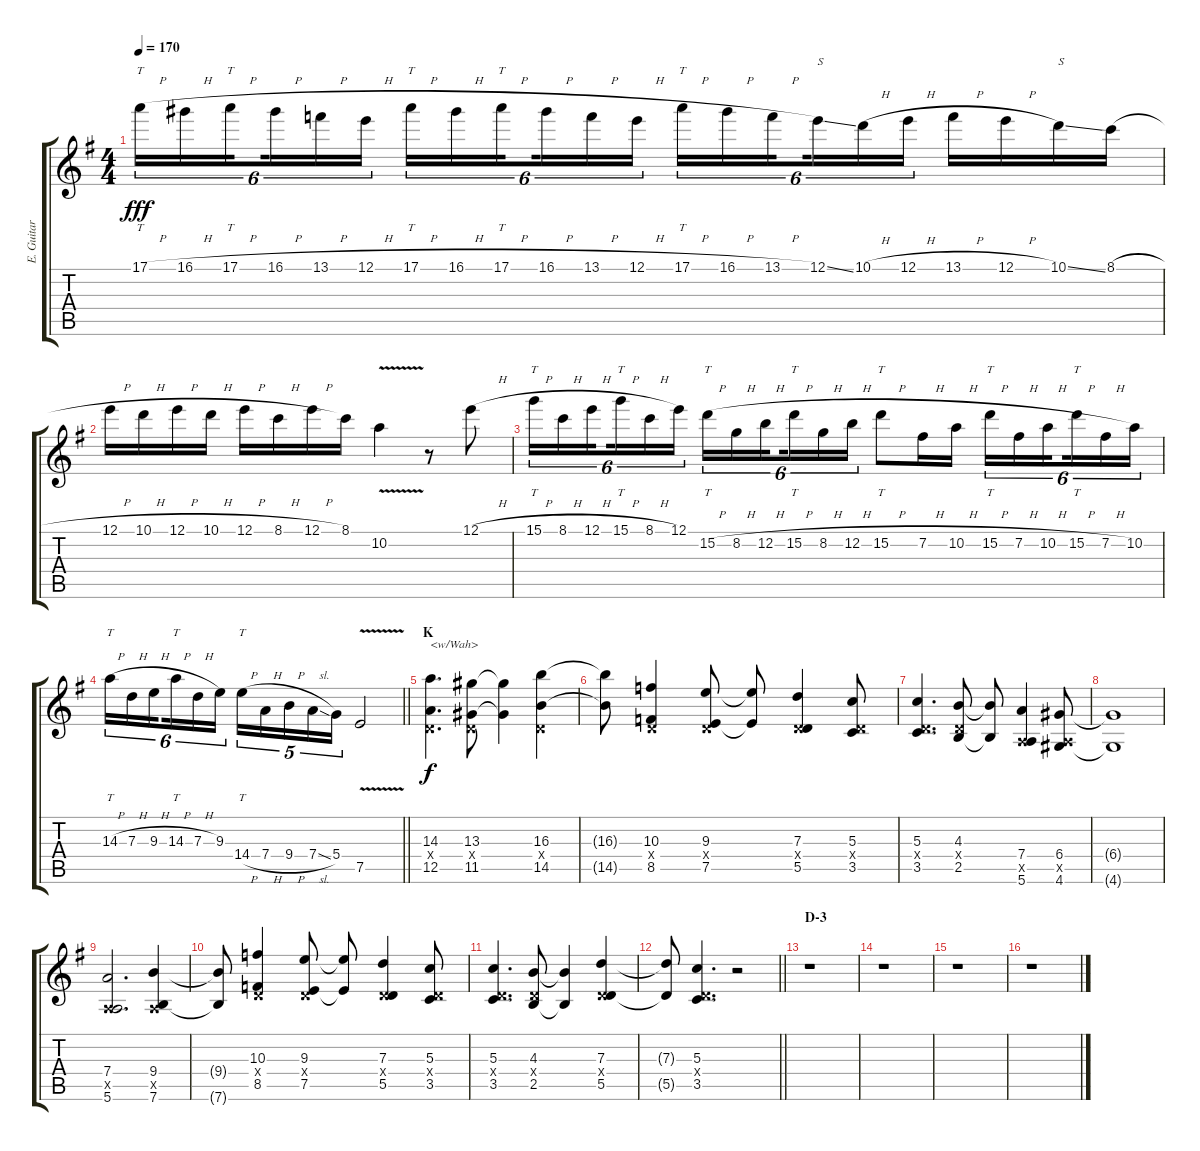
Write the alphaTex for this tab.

\track ("E. Guitar III" "E. Guitar ") {instrument overdrivenguitar}
\staff {score tabs}
\tuning (E4 B3 G3 D3 A2 E2) {hide}
\ts (4 4)
\tempo 170
\clef g2
\ks g
17.1{h}.16{tt tu (6 4) dy fff} 16.1{h}.16{tu (6 4)} 17.1{h}.16{tt tu (6 4) beam splitsecondary} 16.1{h}.16{tu (6 4)} 13.1{h}.16{tu (6 4)} 12.1{h}.16{tu (6 4)} 17.1{h}.16{tt tu (6 4)} 16.1{h}.16{tu (6 4)} 17.1{h}.16{tt tu (6 4) beam splitsecondary} 16.1{h}.16{tu (6 4)} 13.1{h}.16{tu (6 4)} 12.1{h}.16{tu (6 4)} 17.1{h}.16{tt tu (6 4)} 16.1{h}.16{tu (6 4)} 13.1{h}.16{tu (6 4) beam splitsecondary} 12.1{ss}.16{tu (6 4) txt "S"} 10.1{h}.16{tu (6 4)} 12.1{h}.16{tu (6 4)} 13.1{h}.16 12.1{h}.16 10.1{ss}.16{txt "S"} 8.1{h}.16 |
12.1{h}.16 10.1{h}.16 12.1{h}.16 10.1{h}.16 12.1{h}.16 8.1{h}.16 12.1{h}.16 8.1.16 10.2{v}.4 r.8 12.1{h}.8 |
15.1{h}.16{tt tu (6 4)} 8.1{h}.16{tu (6 4)} 12.1{h}.16{tu (6 4) beam splitsecondary} 15.1{h}.16{tt tu (6 4)} 8.1{h}.16{tu (6 4)} 12.1.16{tu (6 4)} 15.2{h}.16{tt tu (6 4)} 8.2{h}.16{tu (6 4)} 12.2{h}.16{tu (6 4) beam splitsecondary} 15.2{h}.16{tt tu (6 4)} 8.2{h}.16{tu (6 4)} 12.2{h}.16{tu (6 4)} 15.2{h}.8{tt} 7.2{h}.16 10.2{h}.16 15.2{h}.16{tt tu (6 4)} 7.2{h}.16{tu (6 4)} 10.2{h}.16{tu (6 4) beam splitsecondary} 15.2{h}.16{tt tu (6 4)} 7.2{h}.16{tu (6 4)} 10.2.16{tu (6 4)} |
\barLineRight lightlight
14.3{h}.16{tt tu (6 4)} 7.3{h}.16{tu (6 4)} 9.3{h}.16{tu (6 4) beam splitsecondary} 14.3{h}.16{tt tu (6 4)} 7.3{h}.16{tu (6 4)} 9.3.16{tu (6 4)} 14.4{h}.16{tt tu (5 4)} 7.4{h}.16{tu (5 4)} 9.4{h}.16{tu (5 4)} 7.4{sl}.16{tu (5 4)} 5.4.16{tu (5 4)} 7.5{v}.2 |
\section ("" "K")
(14.3 0.4{x} 12.5).4{d txt "<w/Wah>" dy f} (13.3 0.4{x} 11.5).8 (13.3{t} 11.5{t}).4 (16.3 0.4{x} 14.5).4 |
(16.3{t} 14.5{t}).8 (10.3 0.4{x} 8.5).4 (9.3 0.4{x} 7.5).8 (9.3{t} 7.5{t}).8 (7.3 0.4{x} 5.5).4 (5.3 0.4{x} 3.5).8 |
(5.3 0.4{x} 3.5).4{d} (4.3 0.4{x} 2.5).8 (4.3{t} 2.5{t}).8 (7.4 0.5{x} 5.6).4 (6.4 0.5{x} 4.6).8 |
(6.4{t} 4.6{t}).1 |
(7.4 0.5{x} 5.6).2{d} (9.4 0.5{x} 7.6).4 |
(9.4{t} 7.6{t}).8 (10.3 0.4{x} 8.5).4 (9.3 0.4{x} 7.5).8 (9.3{t} 7.5{t}).8 (7.3 0.4{x} 5.5).4 (5.3 0.4{x} 3.5).8 |
(5.3 0.4{x} 3.5).4{d} (4.3 0.4{x} 2.5).8 (4.3{t} 2.5{t}).4 (7.3 0.4{x} 5.5).4 |
\barLineRight lightlight
(7.3{t} 5.5{t}).8 (5.3 0.4{x} 3.5).4{d} r.2 |
\section ("" "D-3")
r.1 |
r.1 |
r.1 |
r.1
